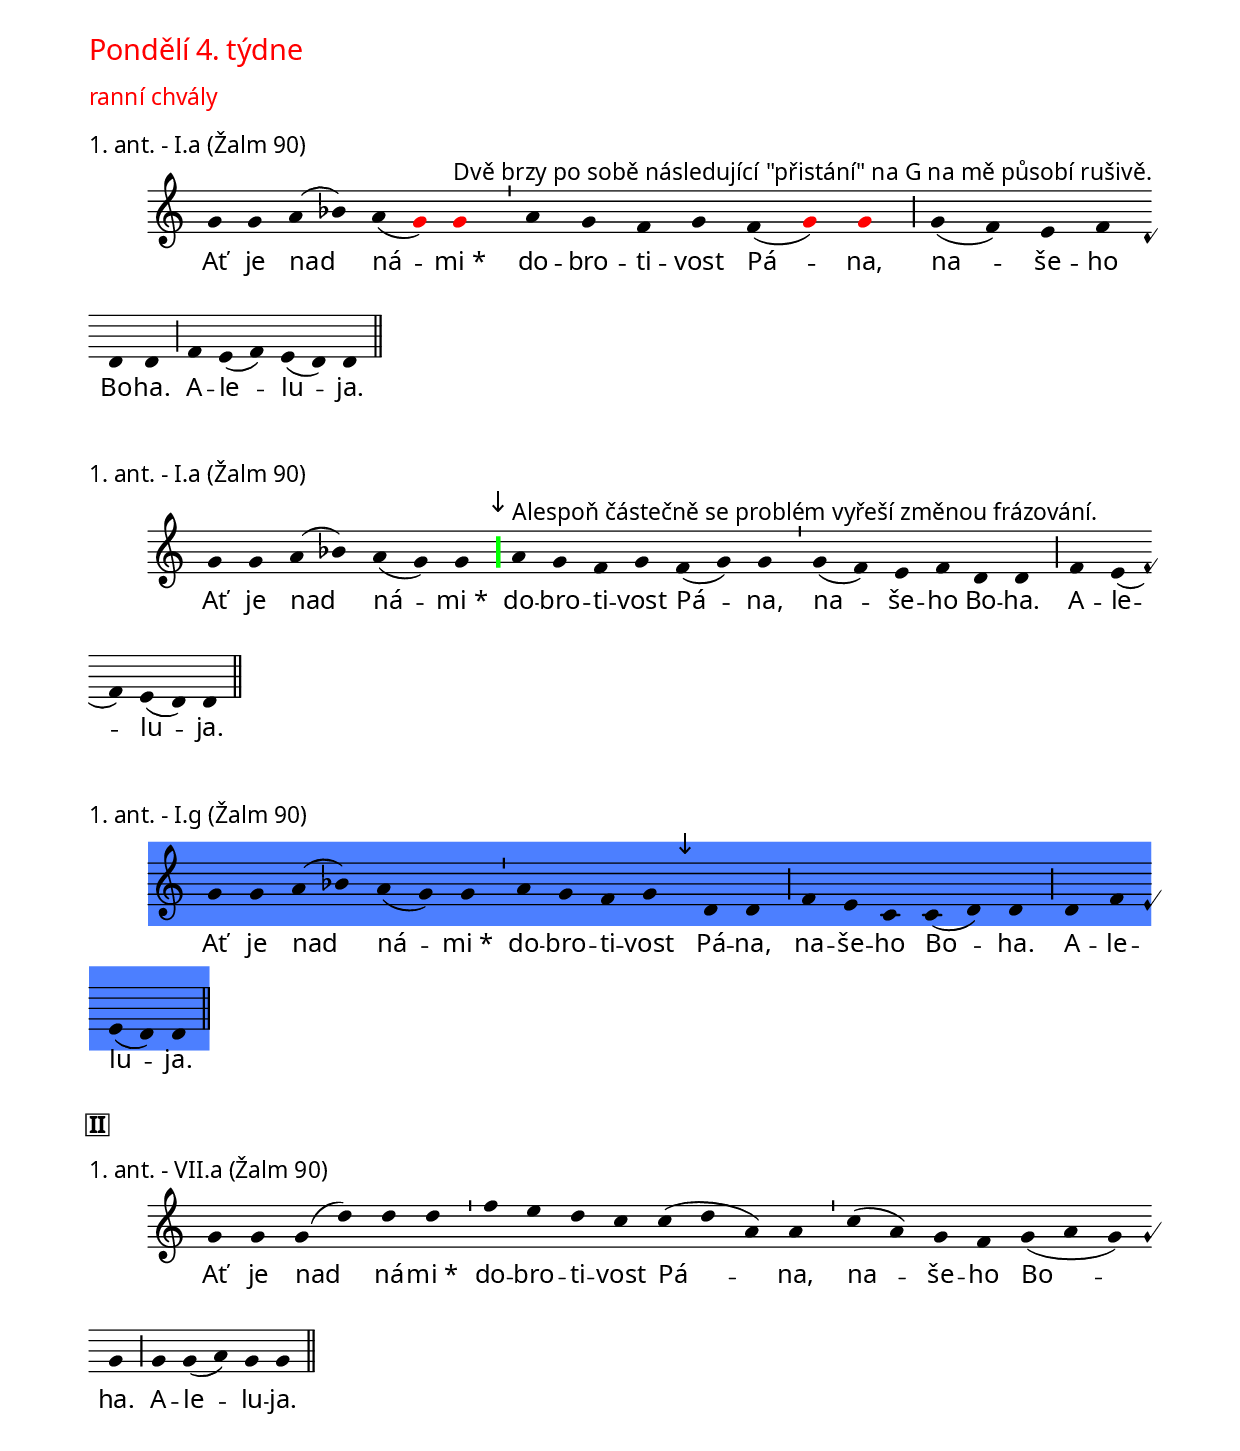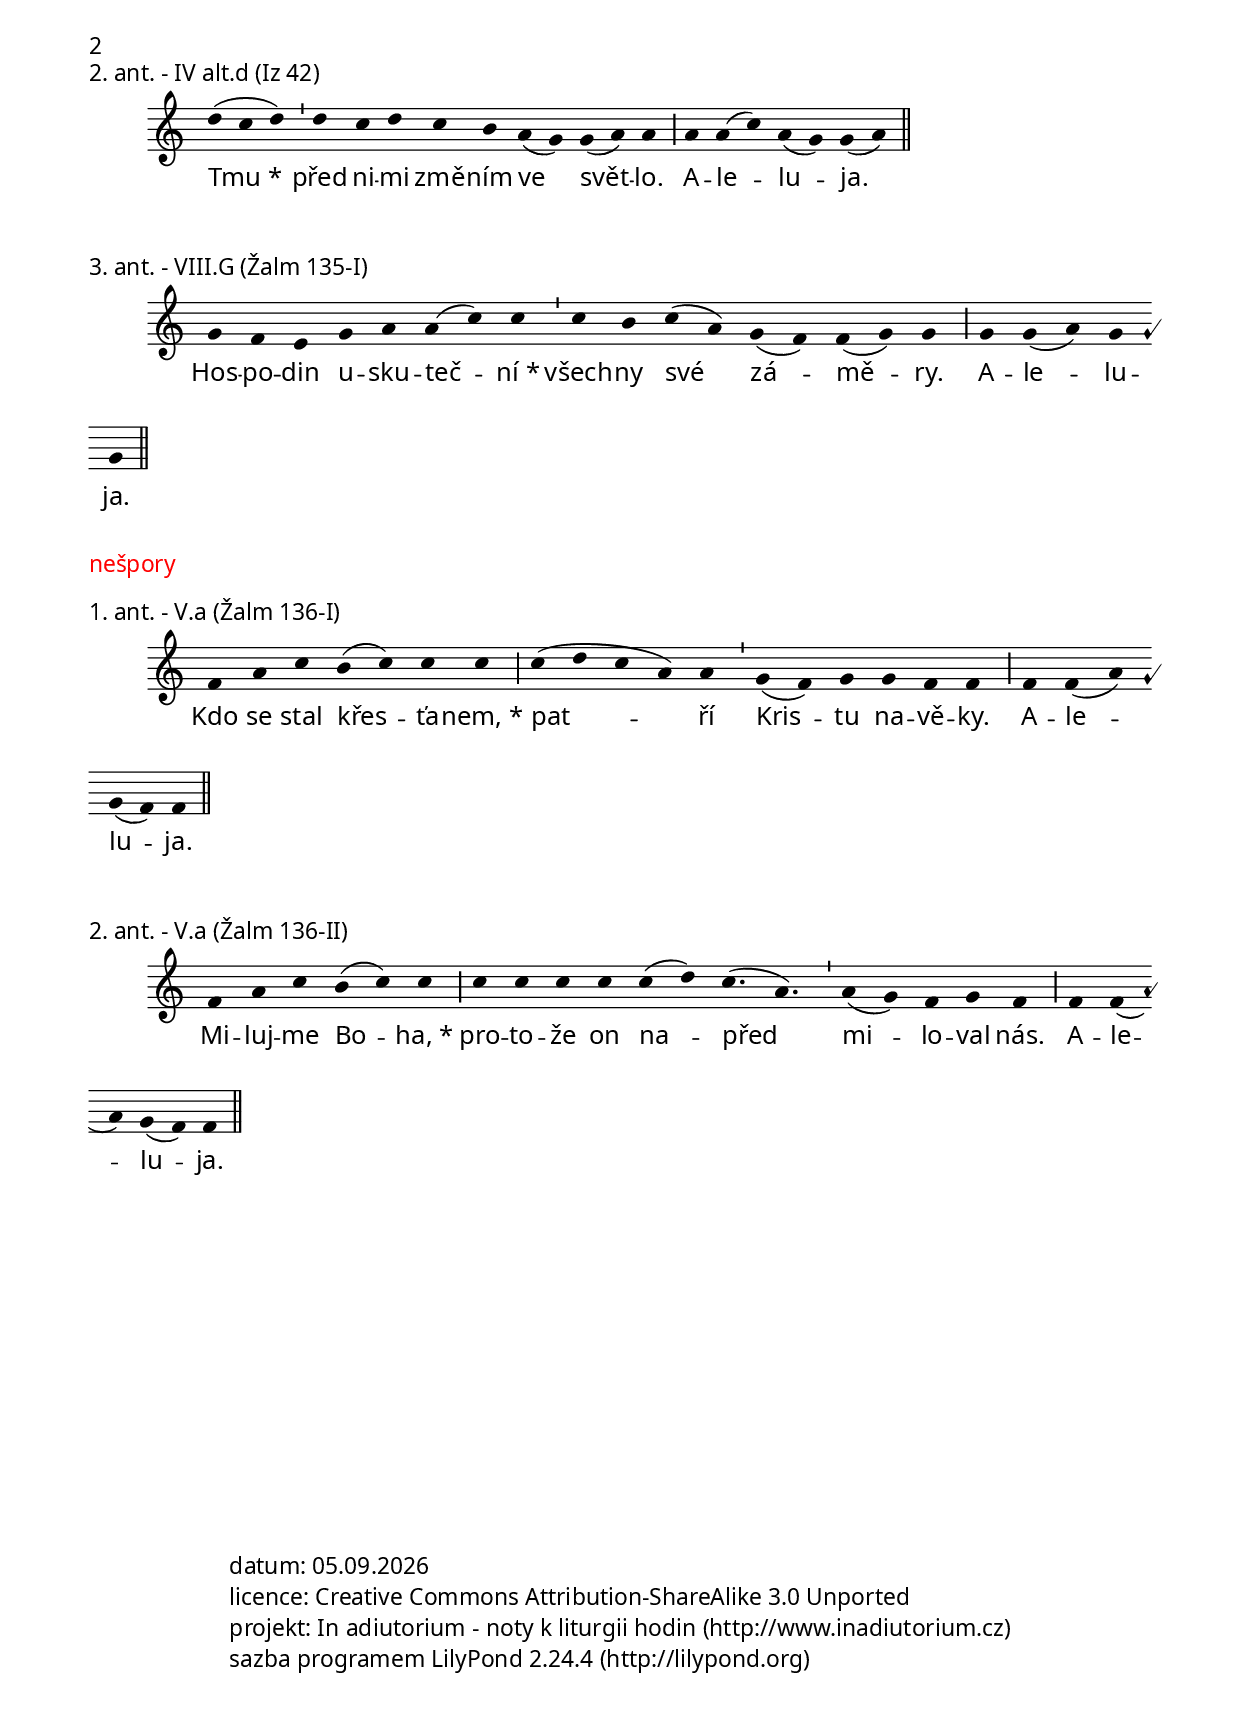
\include "../spolecne.ly"

\markup {\nadpisDen {Pondělí 4. týdne}}

\markup {\nadpisHodinka {"ranní chvály"}}



\score {
  \relative c'' {
    \choralniRezim
    g4 g a( bes) a(
    \override NoteHead #'color = #red
    g) g^\markup{Dvě brzy po sobě následující "\"přistání\"" na G na
                  mě působí rušivě.}
    \revert NoteHead #'color
    \barMin a g f g f(
    \override NoteHead #'color = #red
    g) g
    \revert NoteHead #'color
    \barMaior
    g( f) e f d d \barMaior
    f e( f) e( d) d \barFinalis
  }
  \addlyrics {
    Ať je nad ná -- mi_* do -- bro -- ti -- vost Pá -- na,
    na -- še -- ho Bo -- ha.
    A -- le -- lu -- ja.
  }
  \header {
    quid = "1. ant."
    modus = "I"
    differentia = "a"
    psalmus = "Žalm 90"
    id = ""
    piece = \markup {\sestavTitulek}
  }
}

\score {
  \relative c'' {
    \choralniRezim
    g4 g a( bes) a( g) g
    \once \override Staff.BarLine #'color = #green
    \once \override Staff.BarLine #'hair-thickness = 4
    \barMaior \mark\sipka a^\markup{Alespoň částečně se problém vyřeší změnou frázování.}
    g f g f( g) g \barMin
    g( f) e f d d \barMaior
    f e( f) e( d) d \barFinalis
  }
  \addlyrics {
    Ať je nad ná -- mi_* do -- bro -- ti -- vost Pá -- na,
    na -- še -- ho Bo -- ha.
    A -- le -- lu -- ja.
  }
  \header {
    quid = "1. ant."
    modus = "I"
    differentia = "a"
    psalmus = "Žalm 90"
    id = ""
    piece = \markup {\sestavTitulek}
  }
}

\score {
  \relative c'' {
    \zvyraznovacModry
    \choralniRezim
    g4 g a( bes) a( g) g \barMin a g f g \mark\sipka d d \barMaior
    f e c c( d) d \barMaior
    d f e( d) d \barFinalis
  }
  \addlyrics {
    Ať je nad ná -- mi_* do -- bro -- ti -- vost Pá -- na,
    na -- še -- ho Bo -- ha.
    A -- le -- lu -- ja.
  }
  \header {
    quid = "1. ant."
    modus = "I"
    differentia = "g"
    psalmus = "Žalm 90"
    id = "rch-a1"
    piece = \markup {\sestavTitulek}
  }
}

\markup\nadpisSkupiny{II}

\score {
  \relative c'' {
    \choralniRezim
    g4 g g( d') d d \barMin
    f e d c c( d a) a \barMin
    c( a) g f g( a g) g \barMaior
    g g( a) g g \barFinalis
  }
  \addlyrics {
    Ať je nad ná -- mi_*
    do -- bro -- ti -- vost Pá -- na,
    na -- še -- ho Bo -- ha.
    A -- le -- lu -- ja.
  }
  \header {
    quid = "1. ant."
    modus = "VII"
    differentia = "a"
    psalmus = "Žalm 90"
    id = ""
    piece = \markup {\sestavTitulek}
  }
}

\pageBreak

\score {
  \relative c'' {
    \choralniRezim
    d4( c d) \barMin d c d c b a( g) g( a) a \barMaior
    a a( c) a( g) g( a) \barFinalis
  }
  \addlyrics {
    Tmu_* před ni -- mi změ -- ním ve svět -- lo.
    A -- le -- lu -- ja.
  }
  \header {
    quid = "2. ant."
    modus = "IV alt"
    differentia = "d"
    psalmus = "Iz 42"
    id = ""
    piece = \markup {\sestavTitulek}
  }
}

\score {
  \relative c'' {
    \choralniRezim
    g4 f e g a a( c) c \barMin
    c b c( a) g( f) f( g) g \barMaior
    g g( a) g g \barFinalis
  }
  \addlyrics {
    Hos -- po -- din u -- sku -- teč -- ní_*
    všech -- ny své zá -- mě -- ry.
    A -- le -- lu -- ja.
  }
  \header {
    quid = "3. ant."
    modus = "VIII"
    differentia = "G"
    psalmus = "Žalm 135-I"
    id = ""
    piece = \markup {\sestavTitulek}
  }
}

\markup {\nadpisHodinka {"nešpory"}}

\score {
  \relative c' {
    \choralniRezim
    f4 a c b( c) c c \barMaior
    c( d c a) a \barMin g( f) g g f f \barMaior
    f f( a) g( f) f \barFinalis
  }
  \addlyrics {
    Kdo se stal křes -- ťa -- nem,_*
    pat -- ří Kris -- tu na -- vě -- ky.
    A -- le -- lu -- ja.
  }
  \header {
    quid = "1. ant."
    modus = "V"
    differentia = "a"
    psalmus = "Žalm 136-I"
    id = ""
    piece = \markup {\sestavTitulek}
  }
}

\score {
  \relative c' {
    \choralniRezim
    f4 a c b( c) c \barMaior
    c c c c c( d) c4.( a) \barMin a4( g) f g f \barMaior
    f f( a) g( f) f \barFinalis
  }
  \addlyrics {
    Mi -- luj -- me Bo -- ha,_*
    pro -- to -- že on na -- před mi -- lo -- val nás.
    A -- le -- lu -- ja.
  }
  \header {
    quid = "2. ant."
    modus = "V"
    differentia = "a"
    psalmus = "Žalm 136-II"
    id = ""
    piece = \markup {\sestavTitulek}
  }
}

% \score { \velikTIIpondeliNespAntIII }